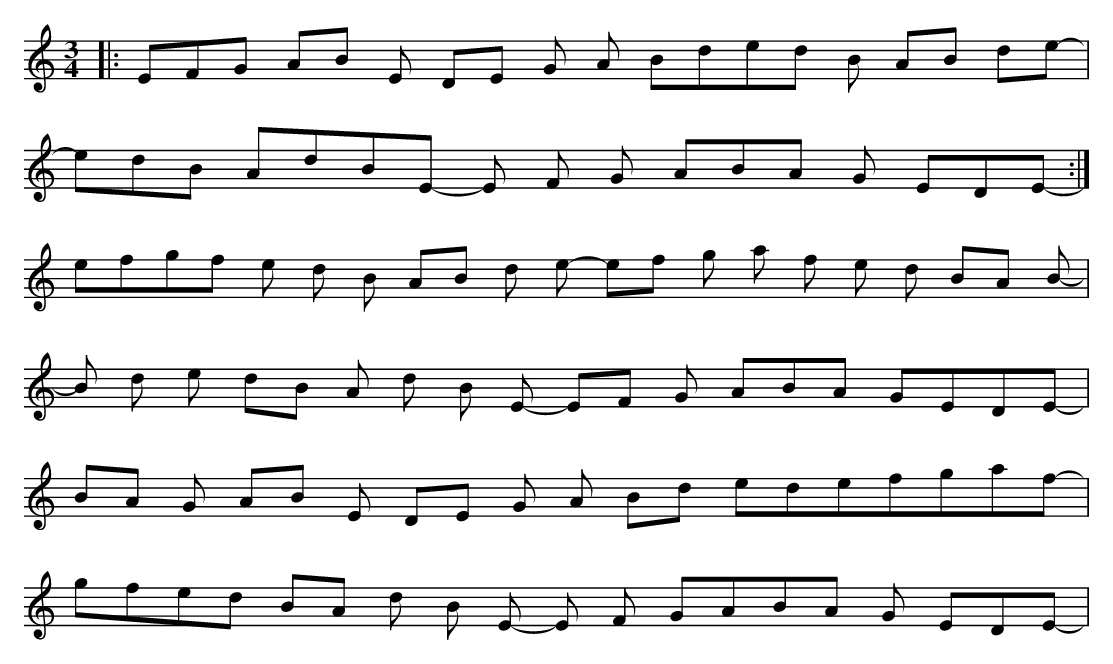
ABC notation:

X:1
M:3/4
K:Amin
|:E-F-G AB E- DE G A---- BD'E'-D' B- AB D'E'----|
E'D'B--- AD'BE--- E F G- ABA--- G EDE-----:|
E'F'G'F'-- E' D' B AB D' E' ---- E'F' G' A' F' --- E' D' BA B----|
B D' E'- D'B--- A D' B E --- EF G- ABA-- GEDE----|
BA G- AB E- DE G A---- BD' E'-D'E'F'G'-A'F'---|
G'F'E'D' B---A D' B E--- E F G-ABA--- G EDE----|
